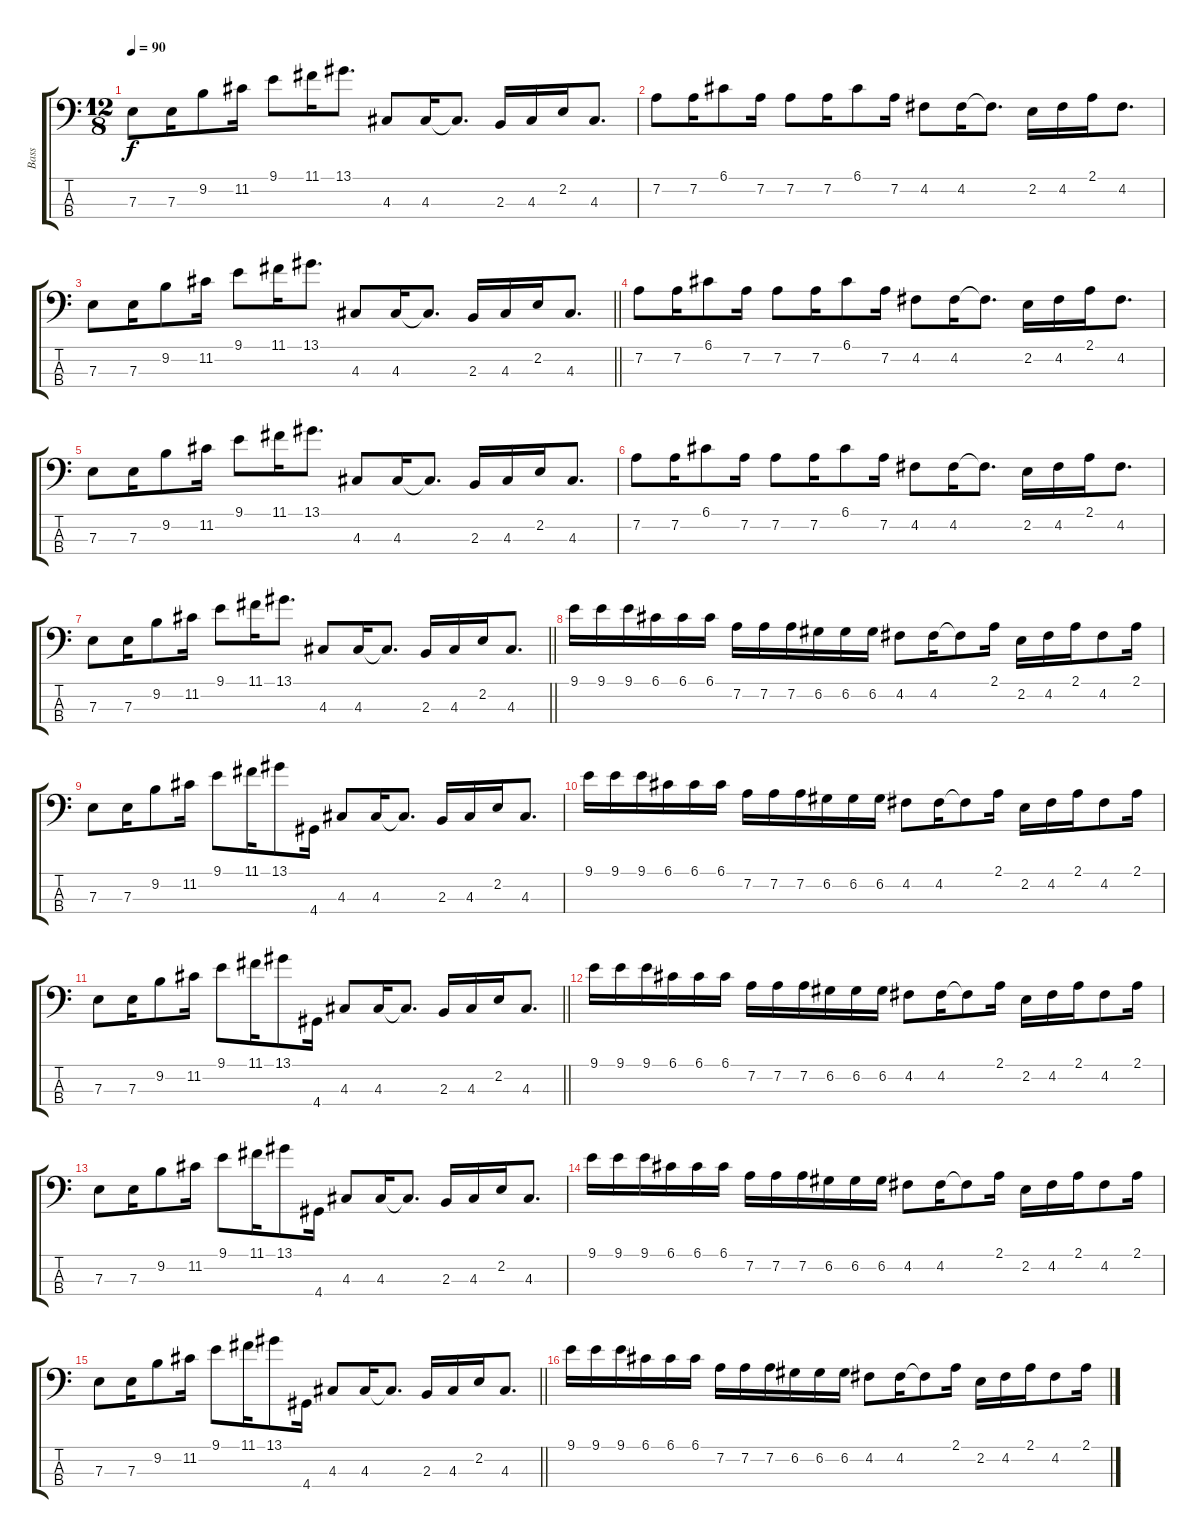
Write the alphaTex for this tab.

\track ("Bass" "Bass") {instrument electricbassfinger}
\staff {score tabs}
\tuning (G2 D2 A1 E1) {hide}
\ts (12 8)
\tempo 90
\clef f4
\ks c
7.3.8{dy f} 7.3.16 9.2.8 11.2.16 9.1.8 11.1.16 13.1.8{d} 4.3.8 4.3.16 4.3{t}.8{d} 2.3.16 4.3.16 2.2.16 4.3.8{d} |
7.2.8 7.2.16 6.1.8 7.2.16 7.2.8 7.2.16 6.1.8 7.2.16 4.2.8 4.2.16 4.2{t}.8{d} 2.2.16 4.2.16 2.1.16 4.2.8{d} |
\barLineRight lightlight
7.3.8 7.3.16 9.2.8 11.2.16 9.1.8 11.1.16 13.1.8{d} 4.3.8 4.3.16 4.3{t}.8{d} 2.3.16 4.3.16 2.2.16 4.3.8{d} |
\section ("" "")
7.2.8 7.2.16 6.1.8 7.2.16 7.2.8 7.2.16 6.1.8 7.2.16 4.2.8 4.2.16 4.2{t}.8{d} 2.2.16 4.2.16 2.1.16 4.2.8{d} |
7.3.8 7.3.16 9.2.8 11.2.16 9.1.8 11.1.16 13.1.8{d} 4.3.8 4.3.16 4.3{t}.8{d} 2.3.16 4.3.16 2.2.16 4.3.8{d} |
7.2.8 7.2.16 6.1.8 7.2.16 7.2.8 7.2.16 6.1.8 7.2.16 4.2.8 4.2.16 4.2{t}.8{d} 2.2.16 4.2.16 2.1.16 4.2.8{d} |
\barLineRight lightlight
7.3.8 7.3.16 9.2.8 11.2.16 9.1.8 11.1.16 13.1.8{d} 4.3.8 4.3.16 4.3{t}.8{d} 2.3.16 4.3.16 2.2.16 4.3.8{d} |
\section ("" "")
9.1.16 9.1.16 9.1.16 6.1.16 6.1.16 6.1.16 7.2.16 7.2.16 7.2.16 6.2.16 6.2.16 6.2.16 4.2.8 4.2.16 4.2{t}.8 2.1.16 2.2.16 4.2.16 2.1.16 4.2.8 2.1.16 |
7.3.8 7.3.16 9.2.8 11.2.16 9.1.8 11.1.16 13.1.8 4.4.16 4.3.8 4.3.16 4.3{t}.8{d} 2.3.16 4.3.16 2.2.16 4.3.8{d} |
9.1.16 9.1.16 9.1.16 6.1.16 6.1.16 6.1.16 7.2.16 7.2.16 7.2.16 6.2.16 6.2.16 6.2.16 4.2.8 4.2.16 4.2{t}.8 2.1.16 2.2.16 4.2.16 2.1.16 4.2.8 2.1.16 |
\barLineRight lightlight
7.3.8 7.3.16 9.2.8 11.2.16 9.1.8 11.1.16 13.1.8 4.4.16 4.3.8 4.3.16 4.3{t}.8{d} 2.3.16 4.3.16 2.2.16 4.3.8{d} |
\section ("" "")
9.1.16{volume 7} 9.1.16 9.1.16 6.1.16 6.1.16 6.1.16 7.2.16 7.2.16 7.2.16 6.2.16 6.2.16 6.2.16 4.2.8 4.2.16 4.2{t}.8 2.1.16 2.2.16 4.2.16 2.1.16 4.2.8 2.1.16 |
7.3.8 7.3.16 9.2.8 11.2.16 9.1.8 11.1.16 13.1.8 4.4.16 4.3.8 4.3.16 4.3{t}.8{d} 2.3.16 4.3.16 2.2.16 4.3.8{d} |
9.1.16 9.1.16 9.1.16 6.1.16 6.1.16 6.1.16 7.2.16 7.2.16 7.2.16 6.2.16 6.2.16 6.2.16 4.2.8 4.2.16 4.2{t}.8 2.1.16 2.2.16{volume 0} 4.2.16 2.1.16 4.2.8 2.1.16 |
\barLineRight lightlight
7.3.8 7.3.16 9.2.8 11.2.16 9.1.8 11.1.16 13.1.8 4.4.16 4.3.8 4.3.16 4.3{t}.8{d} 2.3.16 4.3.16 2.2.16 4.3.8{d} |
\section ("" "")
9.1.16 9.1.16 9.1.16 6.1.16 6.1.16 6.1.16 7.2.16 7.2.16 7.2.16 6.2.16 6.2.16 6.2.16 4.2.8 4.2.16 4.2{t}.8 2.1.16 2.2.16 4.2.16 2.1.16 4.2.8 2.1.16
